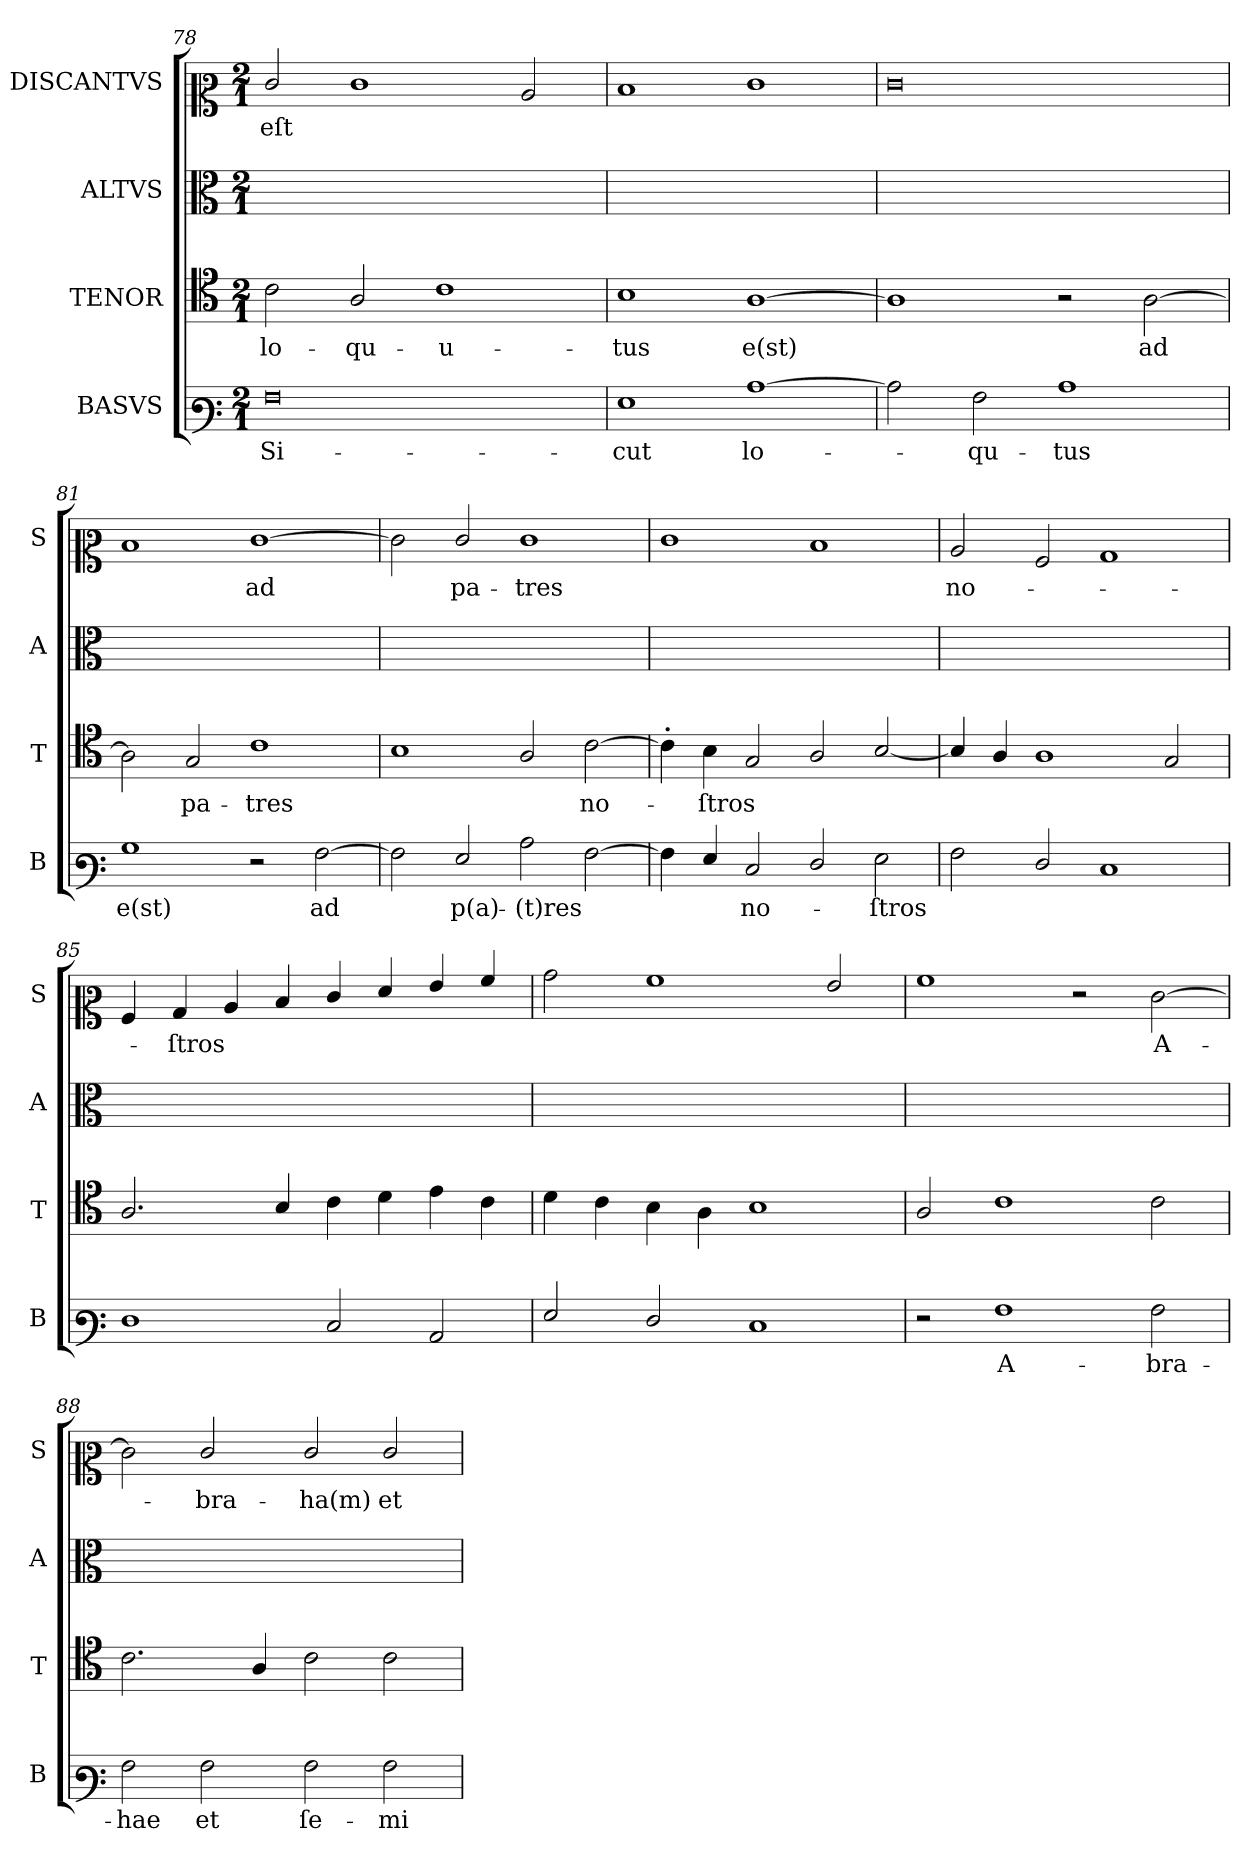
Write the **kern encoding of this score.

**kern	**text	**kern	**text	**kern	**kern	**text
*part4	*part4	*part3	*part3	*part2	*part1	*part1
*staff4	*staff4	*staff3	*staff3	*staff2	*staff1	*staff1
*I"BASVS	*	*I"TENOR	*	*I"ALTVS	*I"DISCANTVS	*
*I'B	*	*I'T	*	*I'A	*I'S	*
*clefF3	*	*clefC4	*	*clefC3	*clefC2	*
*k[]	*	*k[]	*	*k[]	*k[]	*
*E:phr	*	*E:phr	*	*E:phr	*E:phr	*
*M2/1	*	*M2/1	*	*M2/1	*M2/1	*
=78	=78	=78	=78	=78	=78	=78
0A	Si-	2c\	lo-	0ryy	2e/	eſt
.	.	2A/	-qu-	.	1e	.
.	.	1c	-u-	.	.	.
.	.	.	.	.	2c/	.
=79	=79	=79	=79	=79	=79	=79
1G	-cut	1B	-tus	0ryy	1d	.
[1c	lo-	[1A	e(st)	.	1e	.
=80	=80	=80	=80	=80	=80	=80
2c]	.	1A]	.	0ryy	0e	.
2A\	-qu-	.	.	.	.	.
1c	-tus	2r	.	.	.	.
.	.	[2A	ad	.	.	.
=81	=81	=81	=81	=81	=81	=81
1B	e(st)	2A]	.	0ryy	1d	.
.	.	2G/	pa-	.	.	.
2r	.	1c	-tres	.	[1e	ad
[2A	ad	.	.	.	.	.
=82	=82	=82	=82	=82	=82	=82
2A]	.	1B	.	0ryy	2e]	.
2G/	p(a)-	.	.	.	2e/	pa-
2c\	-(t)res	2A/	.	.	1e	-tres
[2A\	.	[2c\	no-	.	.	.
=83	=83	=83	=83	=83	=83	=83
4A\]	.	4c'\]	.	0ryy	1e	.
4G/	.	4B\	-ſtros	.	.	.
2E/	no-	2G/	.	.	.	.
2F/	.	2A/	.	.	1d	.
2G\	-ſtros	[2B/	.	.	.	.
=84	=84	=84	=84	=84	=84	=84
2A\	.	4B/]	.	0ryy	2c/	no-
.	.	4A/	.	.	.	.
2F/	.	1A	.	.	2A/	.
1E	.	.	.	.	1B	.
.	.	2G/	.	.	.	.
=85	=85	=85	=85	=85	=85	=85
1F	.	2.A/	.	0ryy	4A/	.
.	.	.	.	.	4B/	-ſtros
.	.	.	.	.	4c/	.
.	.	4B/	.	.	4d/	.
2E/	.	4c\	.	.	4e/	.
.	.	4d\	.	.	4f/	.
2C/	.	4e\	.	.	4g/	.
.	.	4c\	.	.	4a/	.
=86	=86	=86	=86	=86	=86	=86
2G/	.	4d\	.	0ryy	2b\	.
.	.	4c\	.	.	.	.
2F/	.	4B\	.	.	1a	.
.	.	4A\	.	.	.	.
1E	.	1B	.	.	.	.
.	.	.	.	.	2g/	.
=87	=87	=87	=87	=87	=87	=87
2r	.	2A/	.	0ryy	1a	.
1A	A-	1c	.	.	.	.
.	.	.	.	.	2r	.
2A\	-bra-	2c\	.	.	[2e	A-
=88	=88	=88	=88	=88	=88	=88
2A\	-hae	2.c\	.	0ryy	2e]	.
2A\	et	.	.	.	2e/	-bra-
.	.	4A/	.	.	.	.
2A\	ſe-	2c\	.	.	2e/	-ha(m)
2A\	-mi-	2c\	.	.	2e/	et
=	=	=	=	=	=	=
*-	*-	*-	*-	*-	*-	*-
